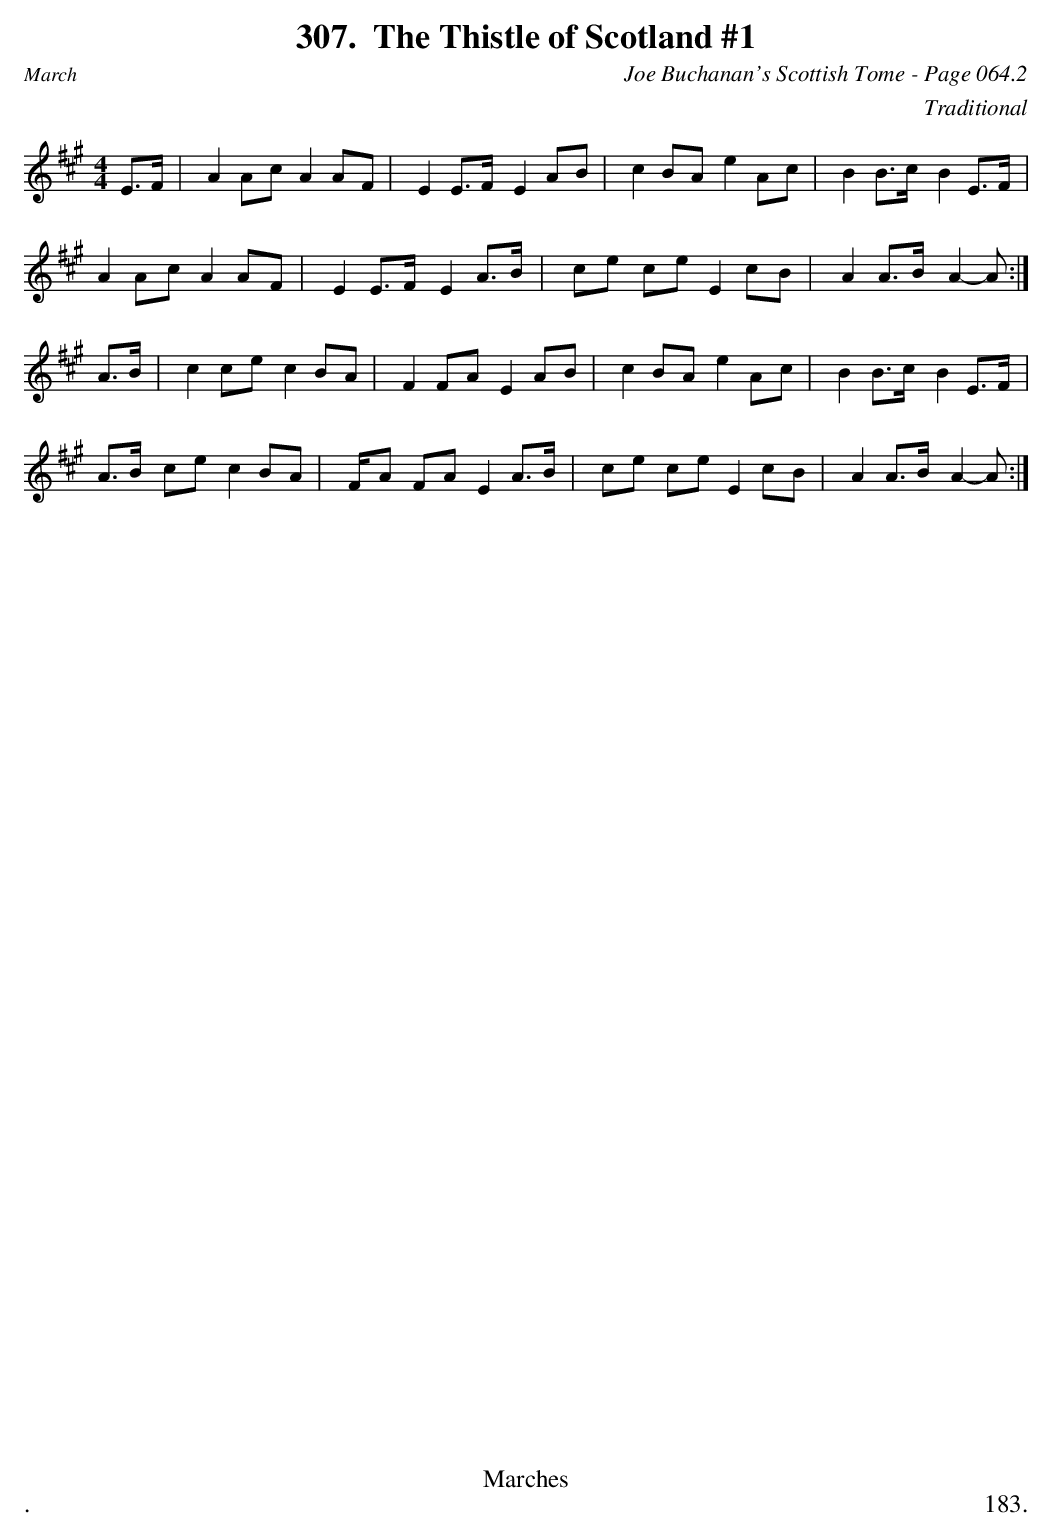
X:1
T:Thistle of Scotland #1, The
C:Joe Buchanan's Scottish Tome - Page 064.2
C:Traditional
L:1/8
Q:1/4=120
M:4/4
K:A
E>F | A2 Ac A2 AF | E2 E>F E2 AB | c2 BA e2 Ac | B2 B>c B2 E>F |
A2 Ac A2 AF | E2 E>F E2 A>B | ce ce E2 cB | A2 A>B A2- A :|
A>B | c2 ce c2 BA | F2 FA E2 AB | c2 BA e2 Ac | B2 B>c B2 E>F |
A>B ce c2 BA | F/A FA E2 A>B | ce ce E2 cB | A2 A>B A2- A :|
